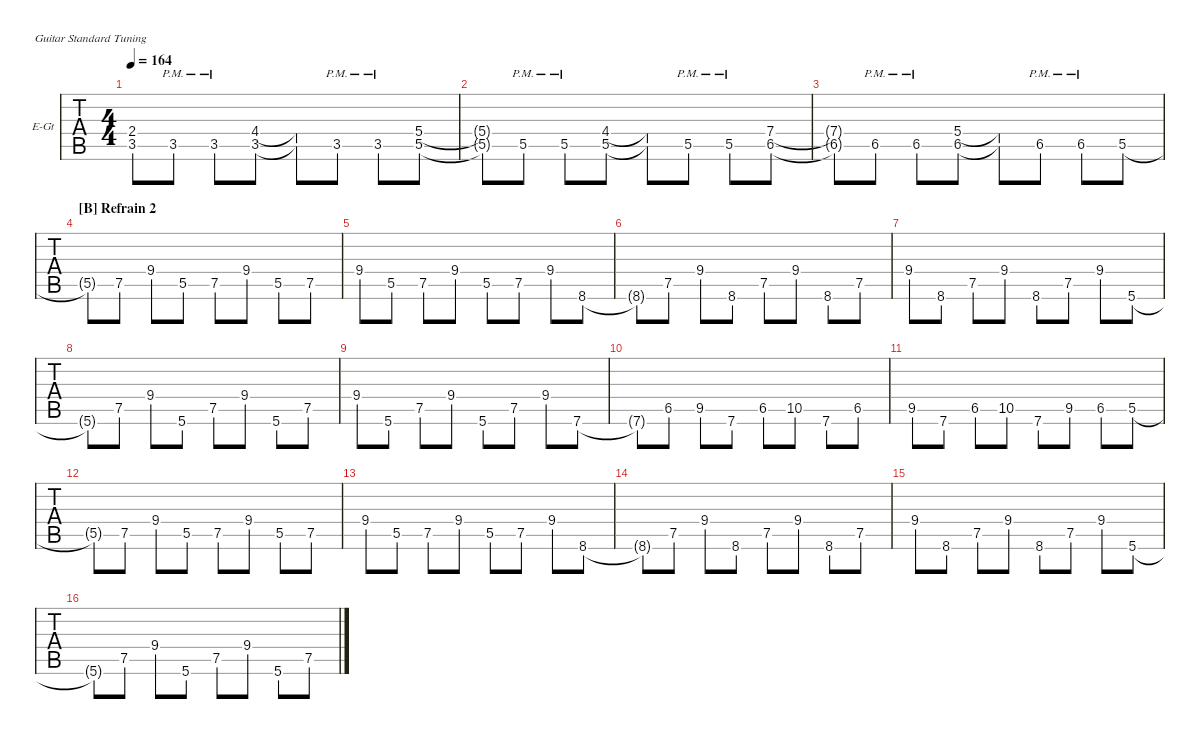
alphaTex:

\defaultSystemsLayout 4
\hideDynamics
\bracketExtendMode groupsimilarinstruments
\firstSystemTrackNameOrientation horizontal
\otherSystemsTrackNameOrientation horizontal
\track ("Guitar I (overdub)" "E-Gt") {multiBarRest instrument distortionguitar}
\staff {tabs}
\tuning (E4 B3 G3 D3 A2 E2)
\ts (4 4)
\tempo 164
\clef g2
\ks eminor
(2.4{t} 3.5{t}).8{dy ff} 3.5{pm}.8 3.5{pm}.8 (3.5 4.4).8 (4.4{t} 3.5{t}).8 3.5{pm}.8 3.5{pm}.8 (5.5 5.4).8 |
(5.4{t} 5.5{t}).8 5.5{pm}.8 5.5{pm}.8 (5.5 4.4).8 (4.4{t} 5.5{t}).8 5.5{pm}.8 5.5{pm}.8 (7.4 6.5).8 |
(6.5{t} 7.4{t}).8 6.5{pm}.8 6.5{pm}.8 (5.4 6.5).8 (6.5{t} 5.4{t}).8 6.5{pm}.8 6.5{pm}.8 5.5.8 |
\section ("B" "Refrain 2")
5.5{t}.8 7.5.8 9.4.8 5.5.8 7.5.8 9.4.8 5.5.8 7.5.8 |
9.4.8 5.5.8 7.5.8 9.4.8 5.5.8 7.5.8 9.4.8 8.6.8 |
8.6{t}.8 7.5.8 9.4.8 8.6.8 7.5.8 9.4.8 8.6.8 7.5.8 |
9.4.8 8.6.8 7.5.8 9.4.8 8.6.8 7.5.8 9.4.8 5.6.8 |
5.6{t}.8 7.5.8 9.4.8 5.6.8 7.5.8 9.4.8 5.6.8 7.5.8 |
9.4.8 5.6.8 7.5.8 9.4.8 5.6.8 7.5.8 9.4.8 7.6.8 |
7.6{t}.8 6.5.8 9.5.8 7.6.8 6.5.8 10.5.8 7.6.8 6.5.8 |
9.5.8 7.6.8 6.5.8 10.5.8 7.6.8 9.5.8 6.5.8 5.5.8 |
5.5{t}.8 7.5.8 9.4.8 5.5.8 7.5.8 9.4.8 5.5.8 7.5.8 |
9.4.8 5.5.8 7.5.8 9.4.8 5.5.8 7.5.8 9.4.8 8.6.8 |
8.6{t}.8 7.5.8 9.4.8 8.6.8 7.5.8 9.4.8 8.6.8 7.5.8 |
9.4.8 8.6.8 7.5.8 9.4.8 8.6.8 7.5.8 9.4.8 5.6.8 |
5.6{t}.8 7.5.8 9.4.8 5.6.8 7.5.8 9.4.8 5.6.8 7.5.8
